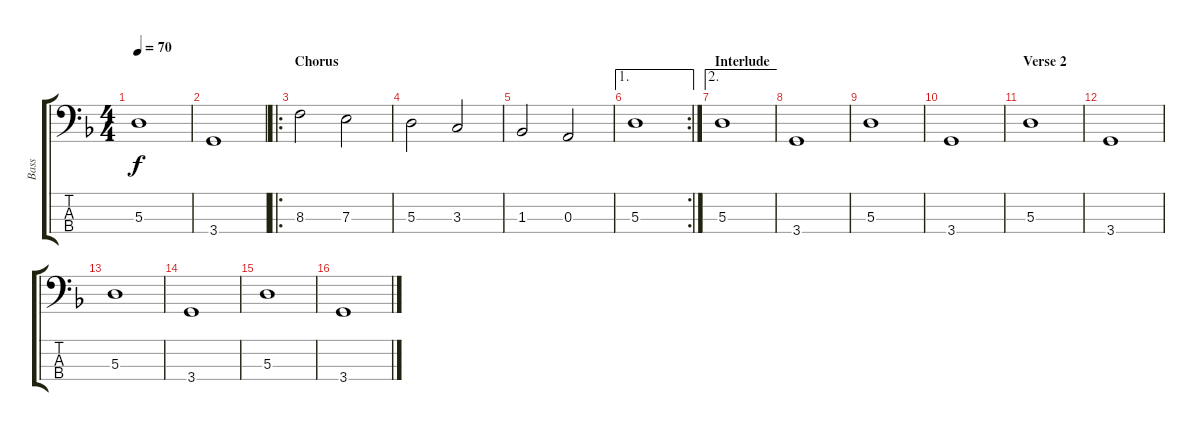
\track ("Bass" "Bass") {instrument electricbasspick}
\staff {score tabs}
\tuning (G2 D2 A1 E1) {hide}
\ts (4 4)
\tempo 70
\clef f4
\ks f
5.3.1{dy f} |
3.4.1 |
\ro
\section ("" "Chorus")
8.3.2 7.3.2 |
5.3.2 3.3.2 |
1.3.2 0.3.2 |
\ae 1
\rc 2
5.3.1 |
\ae 2
\section ("" "Interlude")
5.3.1 |
3.4.1 |
5.3.1 |
3.4.1 |
\section ("" "Verse 2")
5.3.1 |
3.4.1 |
5.3.1 |
3.4.1 |
5.3.1 |
3.4.1
